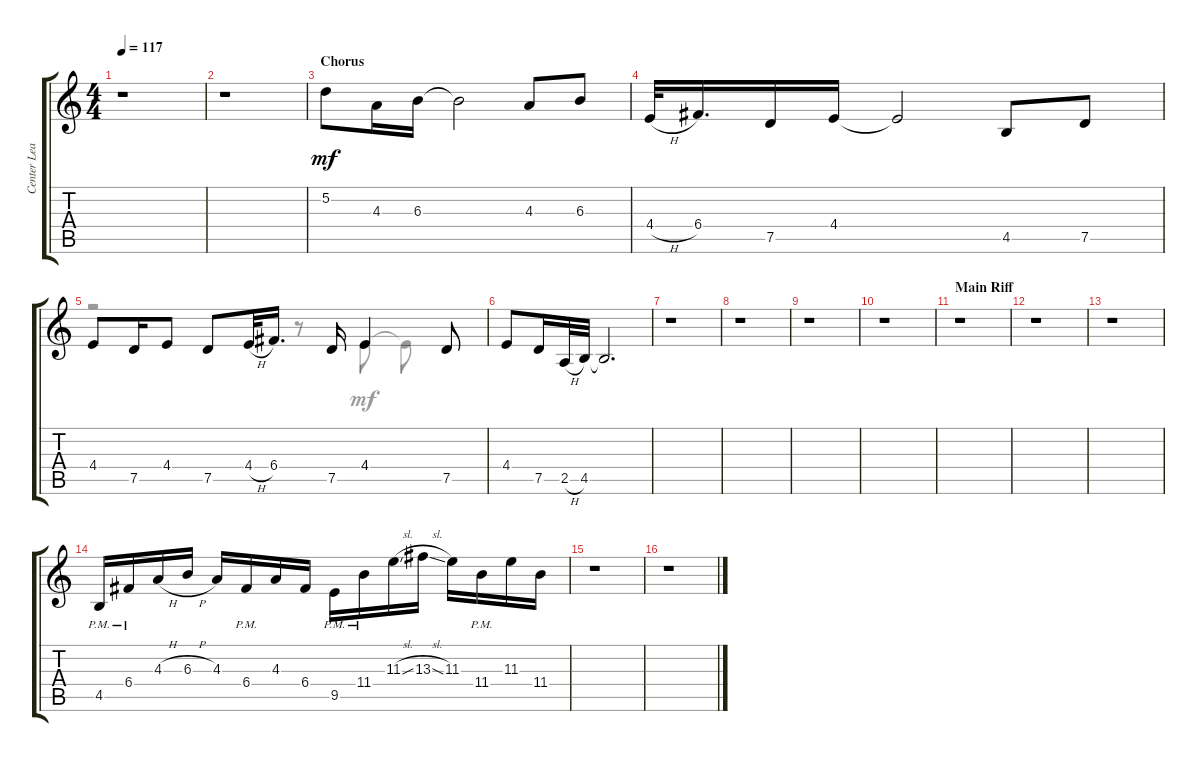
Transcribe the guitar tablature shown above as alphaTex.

\track ("Center Lead 2" "Center Lea") {instrument overdrivenguitar}
\staff {score tabs}
\tuning (D4 A3 F3 C3 G2 C2) {hide}
\voice
\ts (4 4)
\tempo 117
\clef g2
\ks aminor
r.1{dy mf} |
r.1 |
\section ("" "Chorus")
5.2.8 4.3.16 6.3.16 6.3{t}.2 4.3.8 6.3.8 |
4.4{h}.32 6.4.16{d} 7.5.16 4.4.16 4.4{t}.2 4.5.8 7.5.8 |
4.4.8 7.5.16 4.4.8 7.5.8 4.4{h}.32 6.4.16{d} 7.5.16 4.4.4 7.5.8 |
4.4.8 7.5.16 2.5{h}.32 4.5.32 4.5{t}.2{d} |
r.1 |
r.1 |
r.1 |
r.1 |
\section ("" "Main Riff")
r.1 |
r.1 |
r.1 |
4.5{pm}.16 6.4{pm}.16 4.3{h}.16 6.3{h}.16 4.3.16 6.4{pm}.16 4.3.16 6.4.16 9.5{pm}.16 11.4{pm}.16 11.3{sl}.16 13.3{sl}.16 11.3.16 11.4{pm}.16 11.3.16 11.4.16 |
r.1 |
r.1
\voice
\clef g2
\ottava regular
\simile none
\ks aminor
|
|
|
|
r.2 r.8 4.4.8 4.4{t}.8 |
|
|
|
|
|
|
|
|
|
|
